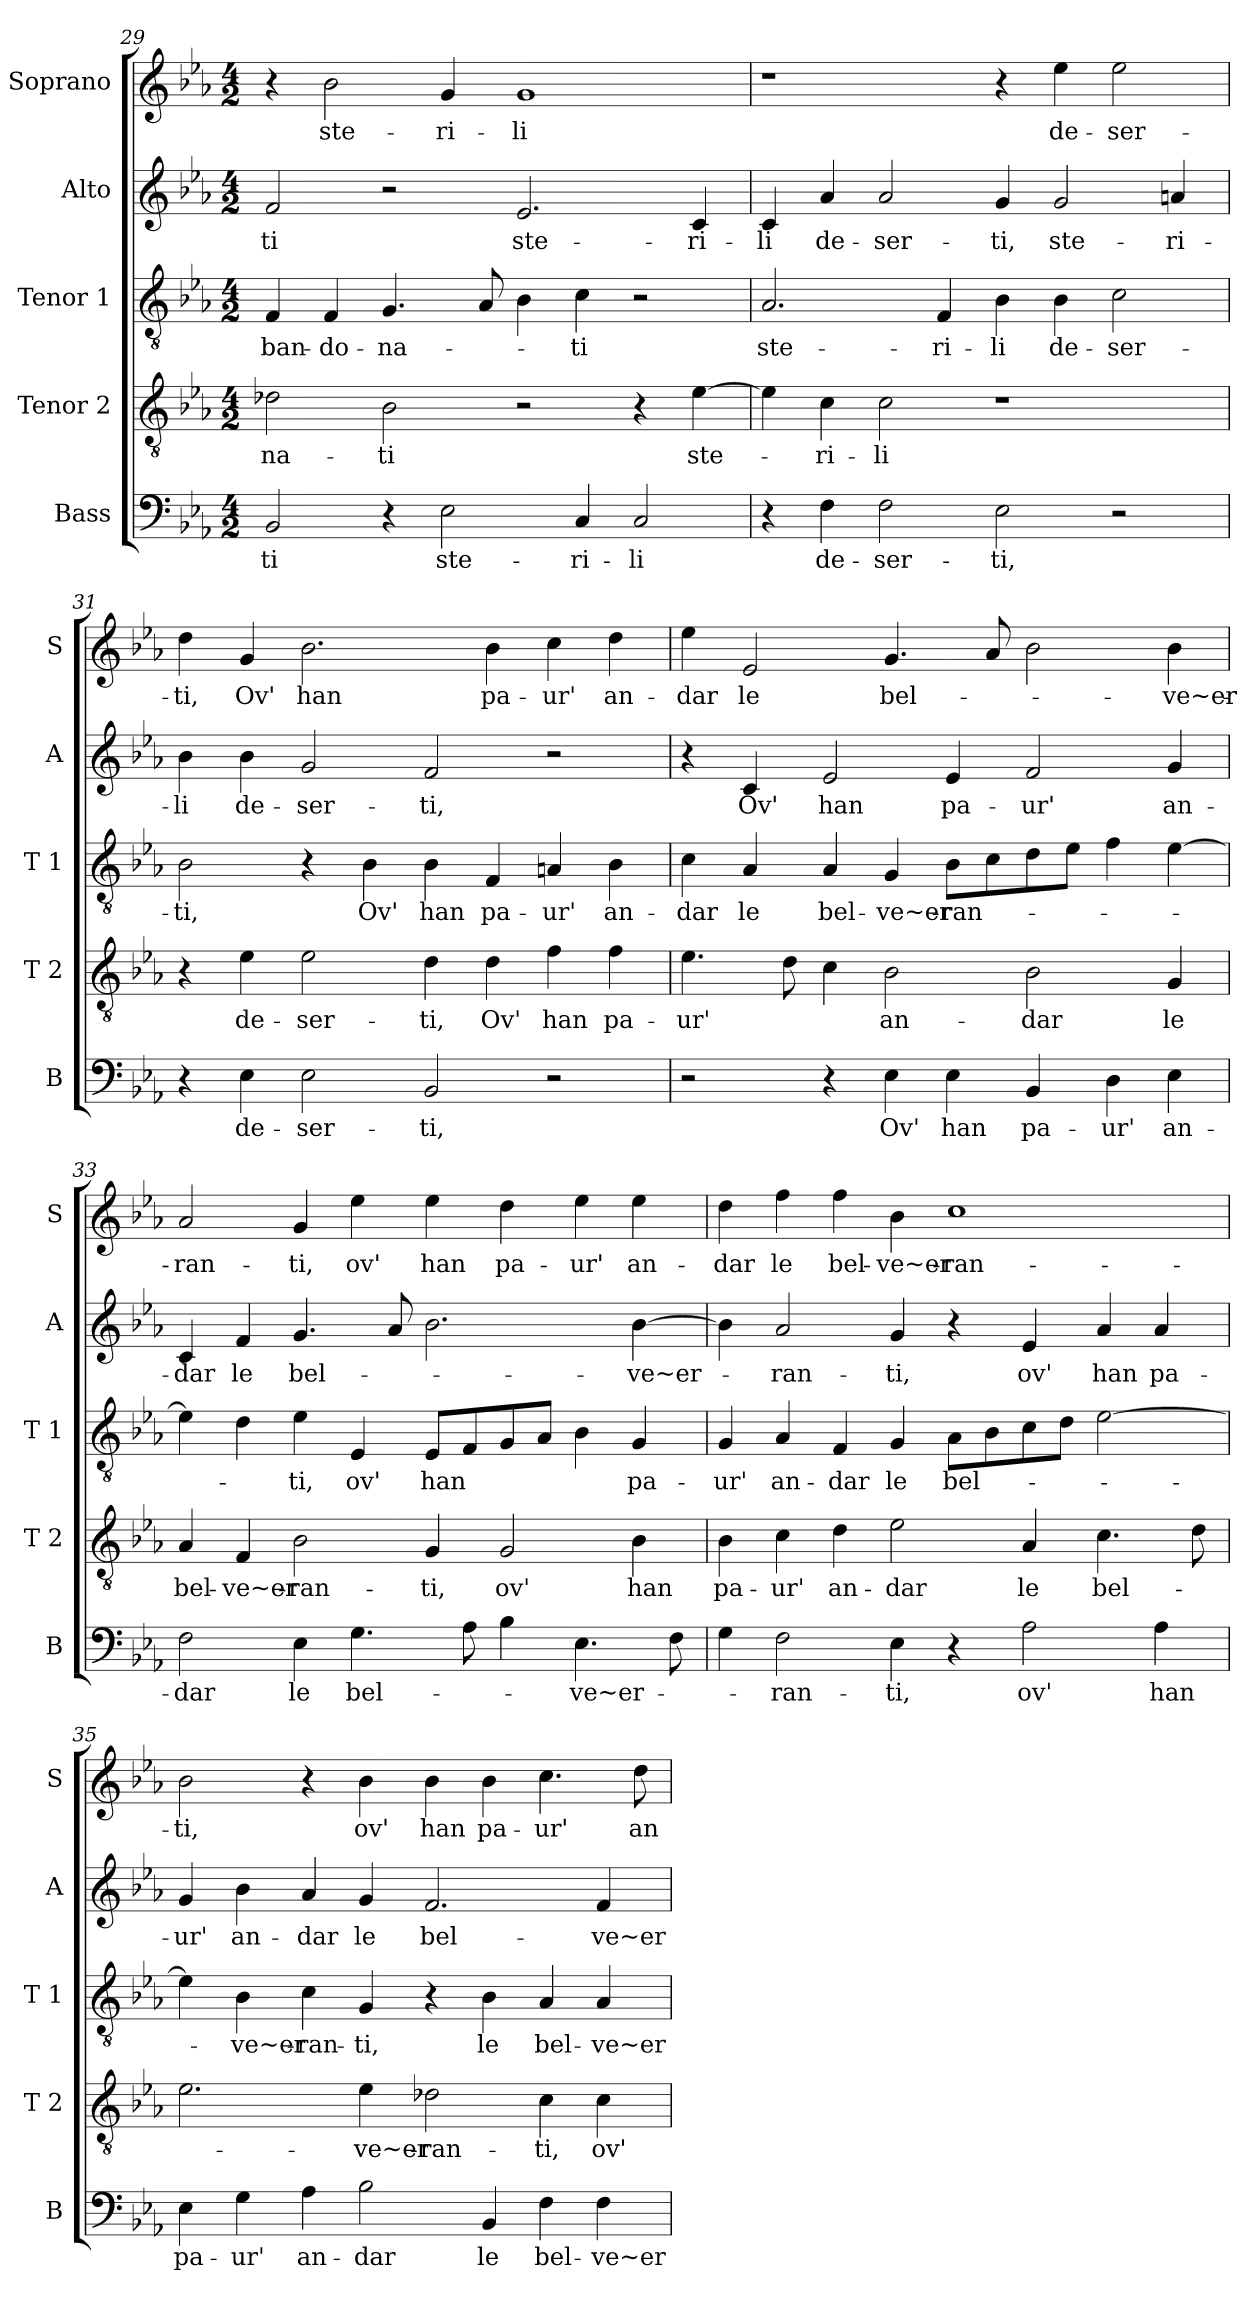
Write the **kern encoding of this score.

**kern	**text	**kern	**text	**kern	**text	**kern	**text	**kern	**text
*part5	*part5	*part4	*part4	*part3	*part3	*part2	*part2	*part1	*part1
*staff5	*staff5	*staff4	*staff4	*staff3	*staff3	*staff2	*staff2	*staff1	*staff1
*I"Bass	*	*I"Tenor 2	*	*I"Tenor 1	*	*I"Alto	*	*I"Soprano	*
*I'B	*	*I'T 2	*	*I'T 1	*	*I'A	*	*I'S	*
*clefF4	*	*clefGv2	*	*clefGv2	*	*clefG2	*	*clefG2	*
*k[b-e-a-]	*	*k[b-e-a-]	*	*k[b-e-a-]	*	*k[b-e-a-]	*	*k[b-e-a-]	*
*E-:	*	*E-:	*	*E-:	*	*E-:	*	*E-:	*
*M4/2	*	*M4/2	*	*M4/2	*	*M4/2	*	*M4/2	*
=29	=29	=29	=29	=29	=29	=29	=29	=29	=29
!	!LO:LY:b	!	!LO:LY:b	!	!LO:LY:b	!	!LO:LY:b	!	!
2BB-/	-ti	2d-X\	-na-	4F/	-ban-	2f/	-ti	4r	.
!	!	!	!	!	!LO:LY:b	!	!	!	!LO:LY:b
.	.	.	.	4F/	-do-	.	.	2b-\	ste-
!	!	!	!LO:LY:b	!	!LO:LY:b	!	!	!	!
4r	.	2B-\	-ti	4.G/	-na-	2r	.	.	.
!	!LO:LY:b	!	!	!	!	!	!	!	!LO:LY:b
2E-\	ste-	.	.	.	.	.	.	4g/	-ri-
.	.	.	.	8A-/	.	.	.	.	.
!	!	!	!	!	!	!	!LO:LY:b	!	!LO:LY:b
.	.	2r	.	4B-\	.	2.e-/	ste-	1g	-li
!	!LO:LY:b	!	!	!	!LO:LY:b	!	!	!	!
4C/	-ri-	.	.	4c\	-ti	.	.	.	.
!	!LO:LY:b	!	!	!	!	!	!	!	!
2C/	-li	4r	.	2r	.	.	.	.	.
!	!	!	!LO:LY:b	!	!	!	!LO:LY:b	!	!
.	.	[4e-\	ste-	.	.	4c/	-ri-	.	.
=30	=30	=30	=30	=30	=30	=30	=30	=30	=30
!	!	!	!	!	!LO:LY:b	!	!LO:LY:b	!	!
4r	.	4e-\]	.	2.A-/	ste-	4c/	-li	1r	.
!	!LO:LY:b	!	!LO:LY:b	!	!	!	!LO:LY:b	!	!
4F\	de-	4c\	-ri-	.	.	4a-/	de-	.	.
!	!LO:LY:b	!	!LO:LY:b	!	!	!	!LO:LY:b	!	!
2F\	-ser-	2c\	-li	.	.	2a-/	-ser-	.	.
!	!	!	!	!	!LO:LY:b	!	!	!	!
.	.	.	.	4F/	-ri-	.	.	.	.
!	!LO:LY:b	!	!	!	!LO:LY:b	!	!LO:LY:b	!	!
2E-\	-ti,	1r	.	4B-\	-li	4g/	-ti,	4r	.
!	!	!	!	!	!LO:LY:b	!	!LO:LY:b	!	!LO:LY:b
.	.	.	.	4B-\	de-	2g/	ste-	4ee-\	de-
!	!	!	!	!	!LO:LY:b	!	!	!	!LO:LY:b
2r	.	.	.	2c\	-ser-	.	.	2ee-\	-ser-
!	!	!	!	!	!	!	!LO:LY:b	!	!
.	.	.	.	.	.	4an/	-ri-	.	.
!!LO:LB:g=z
=31	=31	=31	=31	=31	=31	=31	=31	=31	=31
!	!	!	!	!	!LO:LY:b	!	!LO:LY:b	!	!LO:LY:b
4r	.	4r	.	2B-\	-ti,	4b-\	-li	4dd\	-ti,
!	!LO:LY:b	!	!LO:LY:b	!	!	!	!LO:LY:b	!	!LO:LY:b
4E-\	de-	4e-\	de-	.	.	4b-\	de-	4g/	Ov'
!	!LO:LY:b	!	!LO:LY:b	!	!	!	!LO:LY:b	!	!LO:LY:b
2E-\	-ser-	2e-\	-ser-	4r	.	2g/	-ser-	2.b-\	han
!	!	!	!	!	!LO:LY:b	!	!	!	!
.	.	.	.	4B-\	Ov'	.	.	.	.
!	!LO:LY:b	!	!LO:LY:b	!	!LO:LY:b	!	!LO:LY:b	!	!
2BB-/	-ti,	4d\	-ti,	4B-\	han	2f/	-ti,	.	.
!	!	!	!LO:LY:b	!	!LO:LY:b	!	!	!	!LO:LY:b
.	.	4d\	Ov'	4F/	pa-	.	.	4b-\	pa-
!	!	!	!LO:LY:b	!	!LO:LY:b	!	!	!	!LO:LY:b
2r	.	4f\	han	4An/	-ur'	2r	.	4cc\	-ur'
!	!	!	!LO:LY:b	!	!LO:LY:b	!	!	!	!LO:LY:b
.	.	4f\	pa-	4B-\	an-	.	.	4dd\	an-
=32	=32	=32	=32	=32	=32	=32	=32	=32	=32
!	!	!	!LO:LY:b	!	!LO:LY:b	!	!	!	!LO:LY:b
2r	.	4.e-\	-ur'	4c\	-dar	4r	.	4ee-\	-dar
!	!	!	!	!	!LO:LY:b	!	!LO:LY:b	!	!LO:LY:b
.	.	.	.	4A-/	le	4c/	Ov'	2e-/	le
.	.	8d\	.	.	.	.	.	.	.
!	!	!	!	!	!LO:LY:b	!	!LO:LY:b	!	!
4r	.	4c\	.	4A-/	bel-	2e-/	han	.	.
!	!LO:LY:b	!	!LO:LY:b	!	!LO:LY:b	!	!	!	!LO:LY:b
4E-\	Ov'	2B-\	an-	4G/	-ve~er-	.	.	4.g/	bel-
!	!LO:LY:b	!	!	!	!LO:LY:b	!	!LO:LY:b	!	!
4E-\	han	.	.	8B-\L	-ran-	4e-/	pa-	.	.
.	.	.	.	8c\	.	.	.	8a-/	.
!	!LO:LY:b	!	!LO:LY:b	!	!	!	!LO:LY:b	!	!
4BB-/	pa-	2B-\	-dar	8d\	.	2f/	-ur'	2b-\	.
.	.	.	.	8e-\J	.	.	.	.	.
!	!LO:LY:b	!	!	!	!	!	!	!	!
4D\	-ur'	.	.	4f\	.	.	.	.	.
!	!LO:LY:b	!	!LO:LY:b	!	!	!	!LO:LY:b	!	!LO:LY:b
4E-\	an-	4G/	le	[4e-\	.	4g/	an-	4b-\	-ve~er-
=33	=33	=33	=33	=33	=33	=33	=33	=33	=33
!	!LO:LY:b	!	!LO:LY:b	!	!	!	!LO:LY:b	!	!LO:LY:b
2F\	-dar	4A-/	bel-	4e-\]	.	4c/	-dar	2a-/	-ran-
!	!	!	!LO:LY:b	!	!	!	!LO:LY:b	!	!
.	.	4F/	-ve~er-	4d\	.	4f/	le	.	.
!	!LO:LY:b	!	!LO:LY:b	!	!LO:LY:b	!	!LO:LY:b	!	!LO:LY:b
4E-\	le	2B-\	-ran-	4e-\	-ti,	4.g/	bel-	4g/	-ti,
!	!LO:LY:b	!	!	!	!LO:LY:b	!	!	!	!LO:LY:b
4.G\	bel-	.	.	4E-/	ov'	.	.	4ee-\	ov'
.	.	.	.	.	.	8a-/	.	.	.
!	!	!	!LO:LY:b	!	!LO:LY:b	!	!	!	!LO:LY:b
.	.	4G/	-ti,	8E-/L	han	2.b-\	.	4ee-\	han
8A-\	.	.	.	8F/	.	.	.	.	.
!	!	!	!LO:LY:b	!	!	!	!	!	!LO:LY:b
4B-\	.	2G/	ov'	8G/	.	.	.	4dd\	pa-
.	.	.	.	8A-/J	.	.	.	.	.
!	!LO:LY:b	!	!	!	!	!	!	!	!LO:LY:b
4.E-\	-ve~er-	.	.	4B-\	.	.	.	4ee-\	-ur'
!	!	!	!LO:LY:b	!	!LO:LY:b	!	!LO:LY:b	!	!LO:LY:b
.	.	4B-\	han	4G/	pa-	[4b-\	-ve~er-	4ee-\	an-
8F\	.	.	.	.	.	.	.	.	.
!!LO:PB:g=z
=34	=34	=34	=34	=34	=34	=34	=34	=34	=34
!	!	!	!LO:LY:b	!	!LO:LY:b	!	!	!	!LO:LY:b
4G\	.	4B-\	pa-	4G/	-ur'	4b-\]	.	4dd\	-dar
!	!LO:LY:b	!	!LO:LY:b	!	!LO:LY:b	!	!LO:LY:b	!	!LO:LY:b
2F\	-ran-	4c\	-ur'	4A-/	an-	2a-/	-ran-	4ff\	le
!	!	!	!LO:LY:b	!	!LO:LY:b	!	!	!	!LO:LY:b
.	.	4d\	an-	4F/	-dar	.	.	4ff\	bel-
!	!LO:LY:b	!	!LO:LY:b	!	!LO:LY:b	!	!LO:LY:b	!	!LO:LY:b
4E-\	-ti,	2e-\	-dar	4G/	le	4g/	-ti,	4b-\	-ve~er-
!	!	!	!	!	!LO:LY:b	!	!	!	!LO:LY:b
4r	.	.	.	8A-\L	bel-	4r	.	1cc	-ran-
.	.	.	.	8B-\	.	.	.	.	.
!	!LO:LY:b	!	!LO:LY:b	!	!	!	!LO:LY:b	!	!
2A-\	ov'	4A-/	le	8c\	.	4e-/	ov'	.	.
.	.	.	.	8d\J	.	.	.	.	.
!	!	!	!LO:LY:b	!	!	!	!LO:LY:b	!	!
.	.	4.c\	bel-	[2e-\	.	4a-/	han	.	.
!	!LO:LY:b	!	!	!	!	!	!LO:LY:b	!	!
4A-\	han	.	.	.	.	4a-/	pa-	.	.
.	.	8d\	.	.	.	.	.	.	.
=35	=35	=35	=35	=35	=35	=35	=35	=35	=35
!	!LO:LY:b	!	!	!	!	!	!LO:LY:b	!	!LO:LY:b
4E-\	pa-	2.e-\	.	4e-\]	.	4g/	-ur'	2b-\	-ti,
!	!LO:LY:b	!	!	!	!LO:LY:b	!	!LO:LY:b	!	!
4G\	-ur'	.	.	4B-\	-ve~er-	4b-\	an-	.	.
!	!LO:LY:b	!	!	!	!LO:LY:b	!	!LO:LY:b	!	!
4A-\	an-	.	.	4c\	-ran-	4a-/	-dar	4r	.
!	!LO:LY:b	!	!LO:LY:b	!	!LO:LY:b	!	!LO:LY:b	!	!LO:LY:b
2B-\	-dar	4e-\	-ve~er-	4G/	-ti,	4g/	le	4b-\	ov'
!	!	!	!LO:LY:b	!	!	!	!LO:LY:b	!	!LO:LY:b
.	.	2d-X\	-ran-	4r	.	2.f/	bel-	4b-\	han
!	!LO:LY:b	!	!	!	!LO:LY:b	!	!	!	!LO:LY:b
4BB-/	le	.	.	4B-\	le	.	.	4b-\	pa-
!	!LO:LY:b	!	!LO:LY:b	!	!LO:LY:b	!	!	!	!LO:LY:b
4F\	bel-	4c\	-ti,	4A-/	bel-	.	.	4.cc\	-ur'
!	!LO:LY:b	!	!LO:LY:b	!	!LO:LY:b	!	!LO:LY:b	!	!
4F\	-ve~er-	4c\	ov'	4A-/	-ve~er-	4f/	-ve~er-	.	.
!	!	!	!	!	!	!	!	!	!LO:LY:b
.	.	.	.	.	.	.	.	8dd\	an-
=	=	=	=	=	=	=	=	=	=
*-	*-	*-	*-	*-	*-	*-	*-	*-	*-
